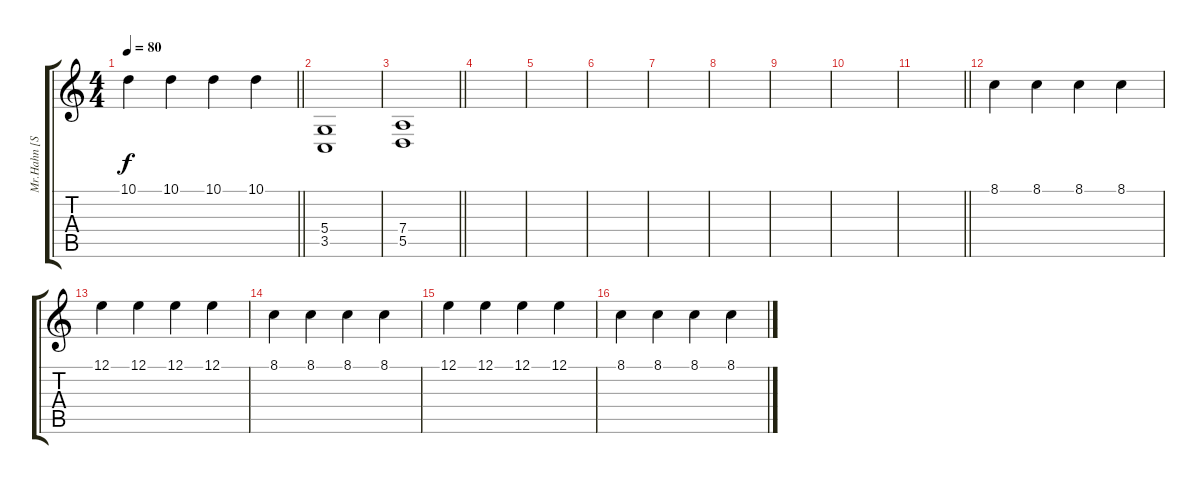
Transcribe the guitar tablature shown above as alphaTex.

\track ("Mr.Hahn [Sampler2]" "Mr.Hahn [S") {instrument pad4choir}
\staff {score tabs}
\tuning (E4 B3 G3 D3 A2 D2) {hide}
\ts (4 4)
\tempo 80
\clef g2
\barLineRight lightlight
\ks c
10.1.4{dy f} 10.1.4 10.1.4 10.1.4 |
(5.4 3.5).1 |
\barLineRight lightlight
(7.4 5.5).1 |
|
|
|
|
|
|
|
\barLineRight lightlight
|
8.1.4 8.1.4 8.1.4 8.1.4 |
12.1.4 12.1.4 12.1.4 12.1.4 |
8.1.4 8.1.4 8.1.4 8.1.4 |
12.1.4 12.1.4 12.1.4 12.1.4 |
8.1.4 8.1.4 8.1.4 8.1.4
